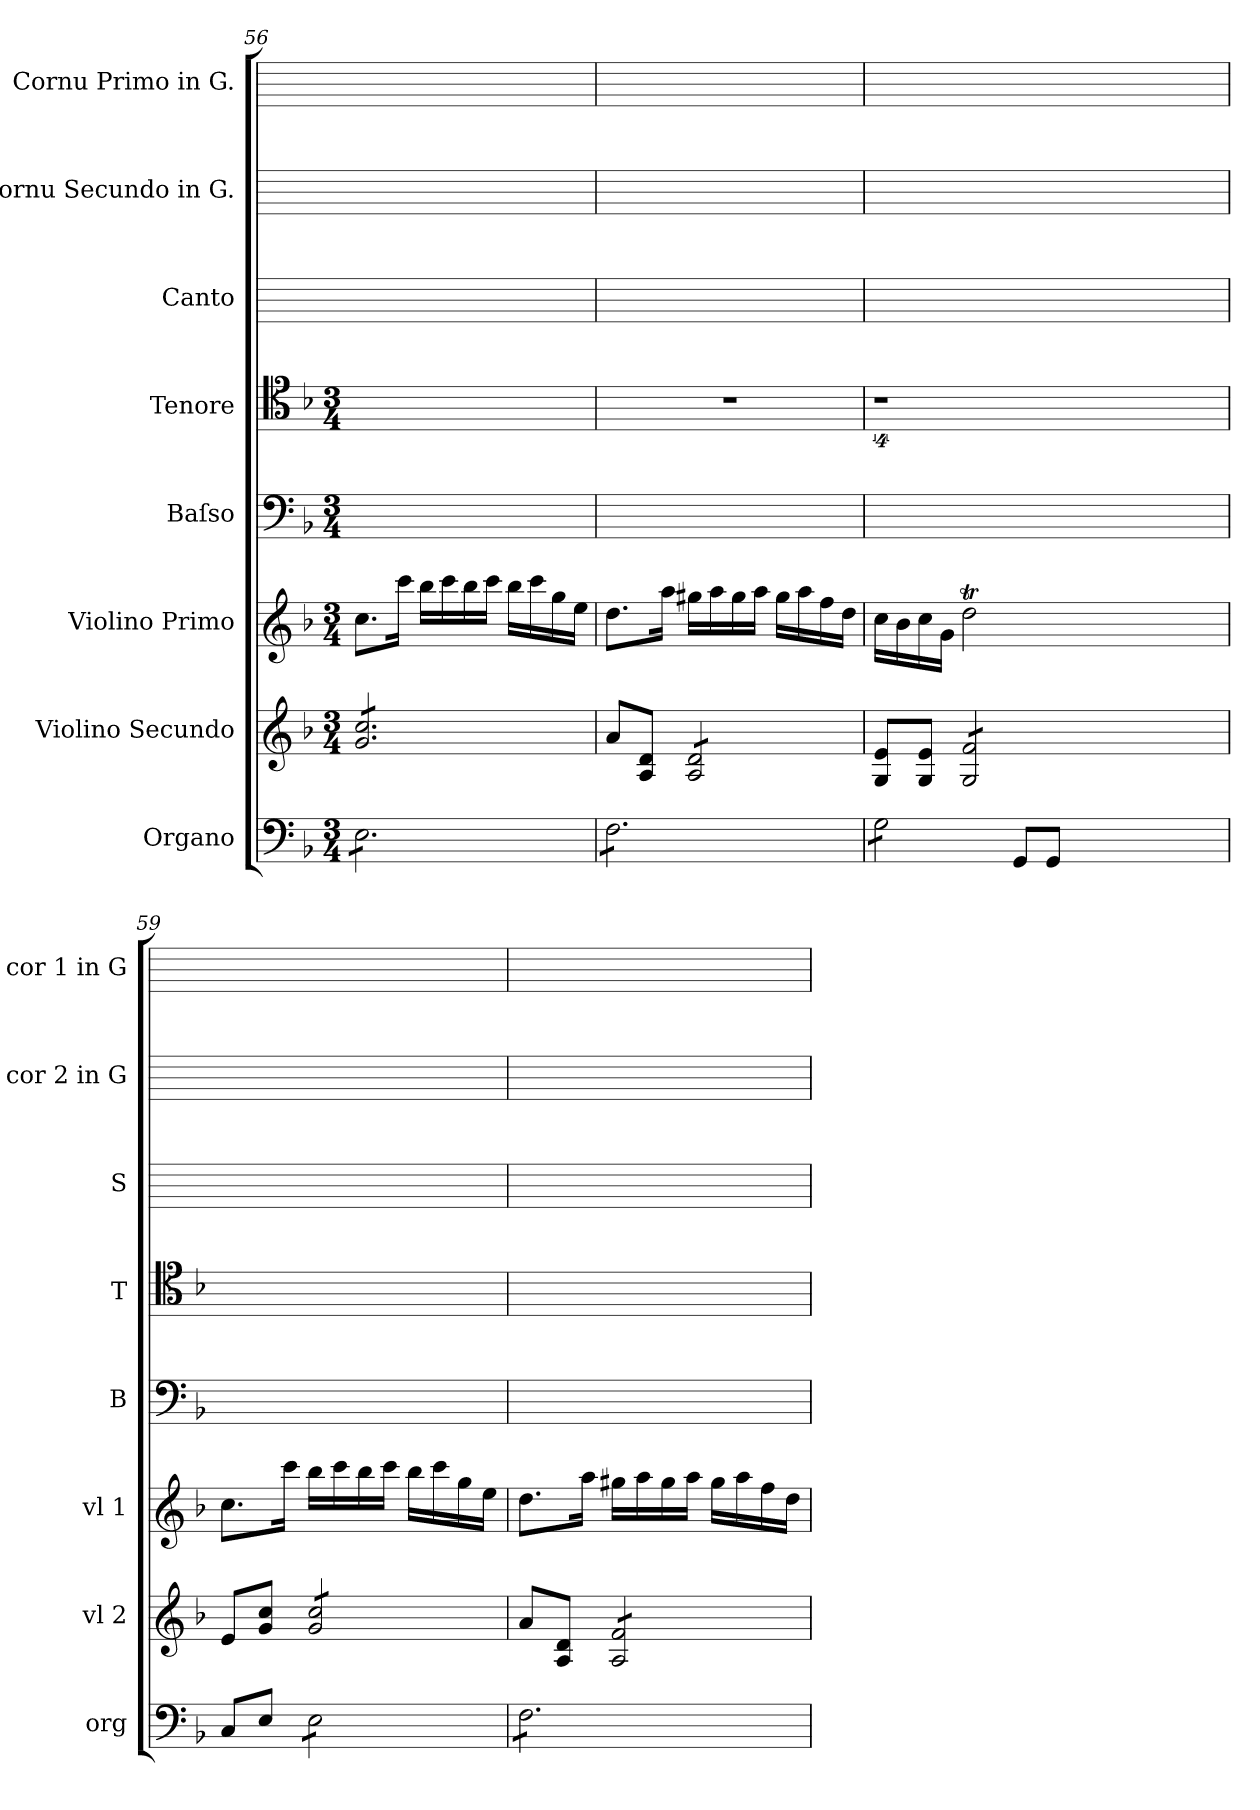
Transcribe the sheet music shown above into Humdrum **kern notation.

**kern	**kern	**kern	**kern	**kern	**kern	**kern	**kern
*part8	*part7	*part6	*part5	*part4	*part3	*part2	*part1
*staff8	*staff7	*staff6	*staff5	*staff4	*staff3	*staff2	*staff1
*I"Organo	*I"Violino Secundo	*I"Violino Primo	*I"Baſso	*I"Tenore	*I"Canto	*I"Cornu Secundo in G.	*I"Cornu Primo in G.
*I'org	*I'vl 2	*I'vl 1	*I'B	*I'T	*I'S	*I'cor 2 in G	*I'cor 1 in G
*clefF4	*clefG2	*clefG2	*clefF4	*clefC4	*	*	*
*k[b-]	*k[b-]	*k[b-]	*k[b-]	*k[b-]	*	*	*
*F:	*F:	*F:	*F:	*F:	*	*	*
*M3/4	*M3/4	*M3/4	*M3/4	*M3/4	*	*	*
=56	=56	=56	=56	=56	=56	=56	=56
*tremolo	*	*	*	*	*	*	*
*	*tremolo	*	*	*	*	*	*
8E\L	8g/ 8cc/L	8.cc\L	2.ryy	2.ryy	2.ryy	2.ryy	2.ryy
8E\	8g/ 8cc/	.	.	.	.	.	.
.	.	16ccc\Jk	.	.	.	.	.
8E\	8g/ 8cc/	16bb-\LL	.	.	.	.	.
.	.	16ccc\	.	.	.	.	.
8E\	8g/ 8cc/	16bb-\	.	.	.	.	.
.	.	16ccc\JJ	.	.	.	.	.
8E\	8g/ 8cc/	16bb-\LL	.	.	.	.	.
.	.	16ccc\	.	.	.	.	.
8E\J	8g/ 8cc/J	16gg\	.	.	.	.	.
*	*Xtremolo	*	*	*	*	*	*
.	.	16ee\JJ	.	.	.	.	.
=57	=57	=57	=57	=57	=57	=57	=57
8F\L	8a/L	8.dd\L	2.ryy	2.r	2.ryy	2.ryy	2.ryy
8F\	8A/ 8d/J	.	.	.	.	.	.
.	.	16aa\Jk	.	.	.	.	.
*	*tremolo	*	*	*	*	*	*
8F\	8A/ 8d/L	16gg#X\LL	.	.	.	.	.
.	.	16aa\	.	.	.	.	.
8F\	8A/ 8d/	16gg#\	.	.	.	.	.
.	.	16aa\JJ	.	.	.	.	.
8F\	8A/ 8d/	16gg#\LL	.	.	.	.	.
.	.	16aa\	.	.	.	.	.
8F\J	8A/ 8d/J	16ff\	.	.	.	.	.
*	*Xtremolo	*	*	*	*	*	*
.	.	16dd\JJ	.	.	.	.	.
=58	=58	=58	=58	=58	=58	=58	=58
8G\L	8G/ 8e/L	16cc\LL	2.ryy	4%9r	2.ryy	2.ryy	2.ryy
.	.	16b-\	.	.	.	.	.
8G\	8G/ 8e/J	16cc\	.	.	.	.	.
.	.	16g\JJ	.	.	.	.	.
*	*tremolo	*	*	*	*	*	*
8G\	8G/ 8f/L	2ddT\	.	.	.	.	.
8G\J	8G/ 8f/	.	.	.	.	.	.
*Xtremolo	*	*	*	*	*	*	*
8GG/L	8G/ 8f/	.	.	.	.	.	.
8GG/J	8G/ 8f/J	.	.	.	.	.	.
*	*Xtremolo	*	*	*	*	*	*
1.ryy	1.ryy	1.ryy	1.ryy	.	1.ryy	1.ryy	1.ryy
=59	=59	=59	=59	=59	=59	=59	=59
8C/L	8e/L	8.cc\L	2.ryy	2.ryy	2.ryy	2.ryy	2.ryy
8E/J	8g/ 8cc/J	.	.	.	.	.	.
.	.	16ccc\Jk	.	.	.	.	.
*tremolo	*	*	*	*	*	*	*
*	*tremolo	*	*	*	*	*	*
8E\L	8g/ 8cc/L	16bb-\LL	.	.	.	.	.
.	.	16ccc\	.	.	.	.	.
8E\	8g/ 8cc/	16bb-\	.	.	.	.	.
.	.	16ccc\JJ	.	.	.	.	.
8E\	8g/ 8cc/	16bb-\LL	.	.	.	.	.
.	.	16ccc\	.	.	.	.	.
8E\J	8g/ 8cc/J	16gg\	.	.	.	.	.
*	*Xtremolo	*	*	*	*	*	*
.	.	16ee\JJ	.	.	.	.	.
=60	=60	=60	=60	=60	=60	=60	=60
8F\L	8a/L	8.dd\L	2.ryy	2.ryy	2.ryy	2.ryy	2.ryy
8F\	8A/ 8d/J	.	.	.	.	.	.
.	.	16aa\Jk	.	.	.	.	.
*	*tremolo	*	*	*	*	*	*
8F\	8A/ 8f/L	16gg#X\LL	.	.	.	.	.
.	.	16aa\	.	.	.	.	.
8F\	8A/ 8f/	16gg#\	.	.	.	.	.
.	.	16aa\JJ	.	.	.	.	.
8F\	8A/ 8f/	16gg#\LL	.	.	.	.	.
.	.	16aa\	.	.	.	.	.
8F\J	8A/ 8f/J	16ff\	.	.	.	.	.
*	*Xtremolo	*	*	*	*	*	*
*Xtremolo	*	*	*	*	*	*	*
.	.	16dd\JJ	.	.	.	.	.
=	=	=	=	=	=	=	=
*-	*-	*-	*-	*-	*-	*-	*-
